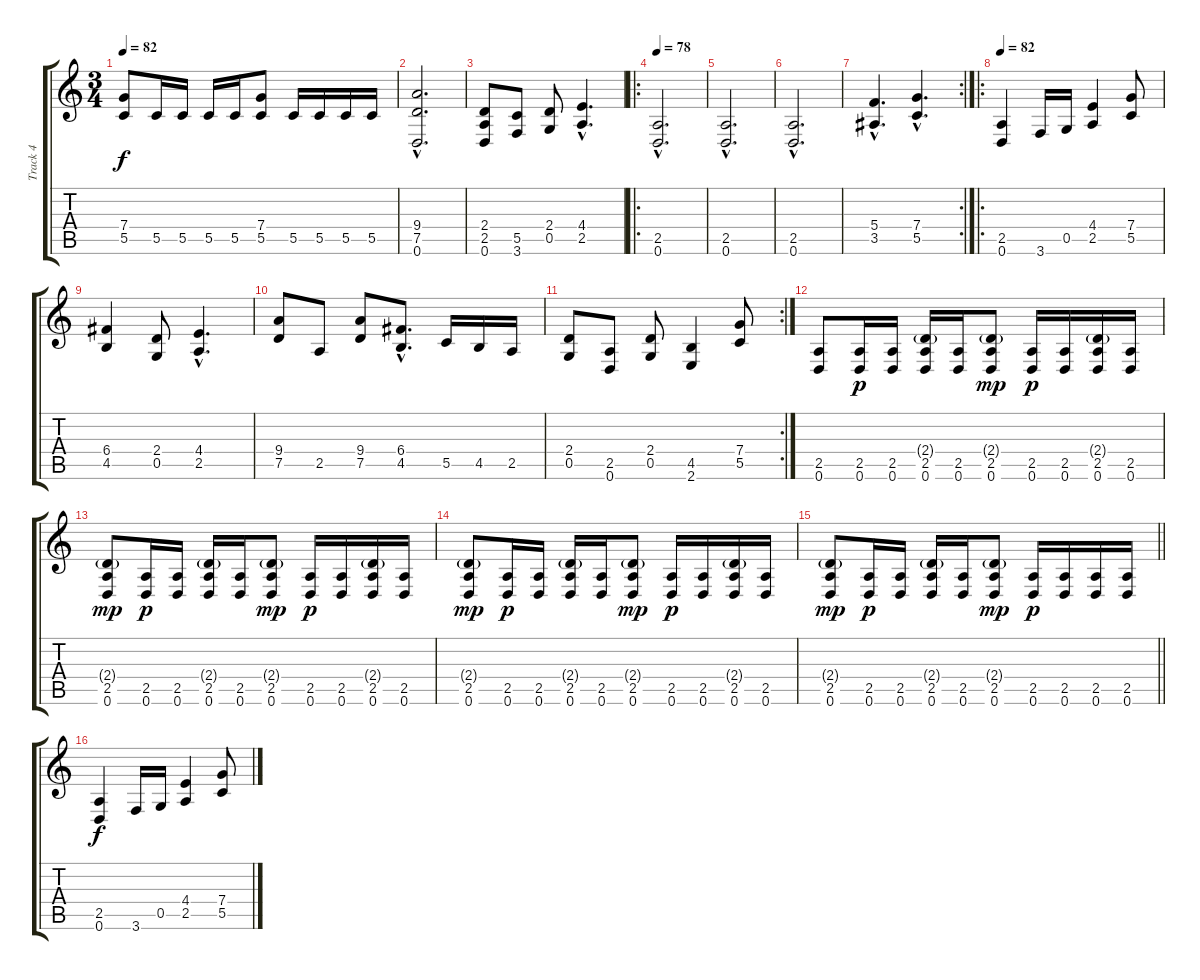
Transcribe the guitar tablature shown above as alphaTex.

\track ("Track 4" "Track 4") {instrument overdrivenguitar}
\staff {score tabs}
\tuning (D4 A3 F3 C3 G2 D2) {hide}
\ts (3 4)
\tempo 82
\clef g2
\ks c
(7.4 5.5).8{dy f} 5.5.16 5.5.16 5.5.16 5.5.16 (7.4 5.5).8 5.5.16 5.5.16 5.5.16 5.5.16 |
(9.4{hac} 7.5{hac} 0.6{hac}).2{d} |
(2.4 2.5 0.6).8 (5.5 3.6).8 (2.4 0.5).8 (4.4{hac} 2.5{hac}).4{d} |
\ro
\tempo 78
(2.5{hac} 0.6{hac}).2{d} |
(2.5{hac} 0.6{hac}).2{d} |
(2.5{hac} 0.6{hac}).2{d} |
\rc 2
(5.4{hac} 3.5{hac}).4{d} (7.4{hac} 5.5{hac}).4{d} |
\ro
\tempo 82
(2.5 0.6).4{volume 9} 3.6.16 0.5.16 (4.4 2.5).4 (7.4 5.5).8 |
(6.4 4.5).4 (2.4 0.5).8 (4.4{hac} 2.5{hac}).4{d} |
(9.4 7.5).8 2.5.8 (9.4 7.5).8 (6.4{hac} 4.5{hac}).8{d} 5.5.16 4.5.16 2.5.16 |
\rc 2
(2.4 0.5).8 (2.5 0.6).8 (2.4 0.5).8 (4.5 2.6).4 (7.4 5.5).8 |
(2.5 0.6).8 (2.5 0.6).16{dy p} (2.5 0.6).16 (2.4{g} 2.5 0.6).16 (2.5 0.6).16 (2.4{g} 2.5 0.6).8{dy mp} (2.5 0.6).16{dy p} (2.5 0.6).16 (2.4{g} 2.5 0.6).16 (2.5 0.6).16 |
(2.4{g} 2.5 0.6).8{dy mp} (2.5 0.6).16{dy p} (2.5 0.6).16 (2.4{g} 2.5 0.6).16 (2.5 0.6).16 (2.4{g} 2.5 0.6).8{dy mp} (2.5 0.6).16{dy p} (2.5 0.6).16 (2.4{g} 2.5 0.6).16 (2.5 0.6).16 |
(2.4{g} 2.5 0.6).8{dy mp} (2.5 0.6).16{dy p} (2.5 0.6).16 (2.4{g} 2.5 0.6).16 (2.5 0.6).16 (2.4{g} 2.5 0.6).8{dy mp} (2.5 0.6).16{dy p} (2.5 0.6).16 (2.4{g} 2.5 0.6).16 (2.5 0.6).16 |
\barLineRight lightlight
(2.4{g} 2.5 0.6).8{dy mp} (2.5 0.6).16{dy p} (2.5 0.6).16 (2.4{g} 2.5 0.6).16 (2.5 0.6).16 (2.4{g} 2.5 0.6).8{dy mp} (2.5 0.6).16{dy p} (2.5 0.6).16 (2.5 0.6).16 (2.5 0.6).16 |
(2.5 0.6).4{dy f volume 9} 3.6.16 0.5.16 (4.4 2.5).4 (7.4 5.5).8
